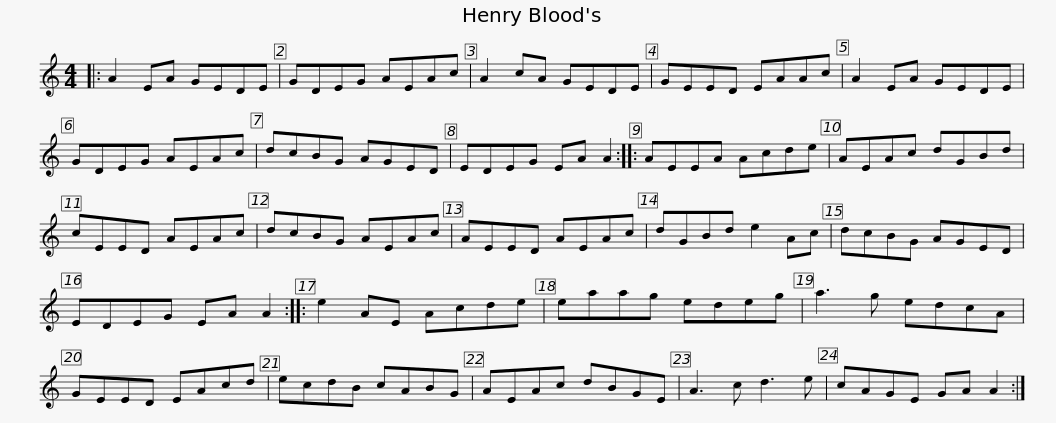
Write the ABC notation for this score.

X:1
L:1/8
M:4/4
I:linebreak $
K:C
V:1 treble
V:1
|: A2 EA GEDE | GDEG AEAc | A2 cA GEDE | GEED EAAc | A2 EA GEDE | %5
 GDEG AEAc |$ dcBG AGED | EDEG EA A2 :: AEEA Acde | AEAc dGBd | %10
 cEED AEAc |$ dcBG AEAc | AEED AEAc | dGBd e2 Ac | dcBG AGED | %15
 EDEG EA A2 :: e2 AE Acde |$ eaag edeg | a3 g edcA | GEED EAcd | %20
 ecdB cABG | AEAc dBGE | A3 c d3 e |$ cAGE GA A2 :| %24
